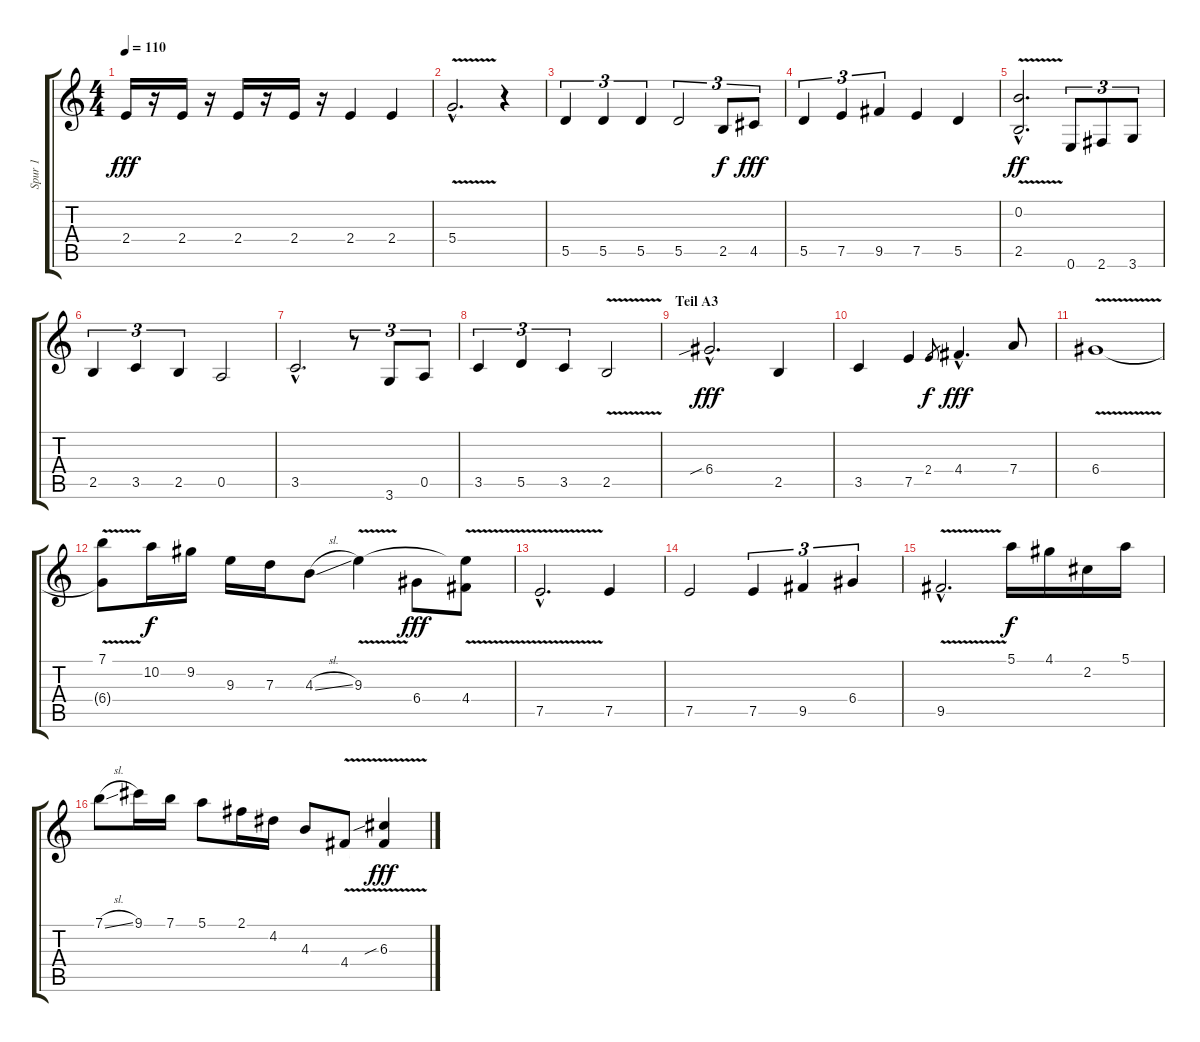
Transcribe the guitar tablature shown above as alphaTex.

\track ("Spur 1" "Spur 1") {instrument acousticguitarnylon}
\staff {score tabs}
\tuning (E4 B3 G3 D3 A2 E2) {hide}
\ts (4 4)
\tempo 110
\clef g2
\ks c
2.4.16{dy fff} r.16 2.4.16 r.16 2.4.16 r.16 2.4.16 r.16 2.4.4 2.4.4 |
5.4{v hac}.2{d} r.4 |
5.5.4{tu (3 2)} 5.5.4{tu (3 2)} 5.5.4{tu (3 2)} 5.5.2{tu (3 2)} 2.5.8{tu (3 2) dy f} 4.5.8{tu (3 2) dy fff} |
5.5.4{tu (3 2)} 7.5.4{tu (3 2)} 9.5.4{tu (3 2)} 7.5.4 5.5.4 |
(0.2{hac} 2.5{v hac}).2{d dy ff} 0.6.8{tu (3 2)} 2.6.8{tu (3 2)} 3.6.8{tu (3 2)} |
2.5.4{tu (3 2)} 3.5.4{tu (3 2)} 2.5.4{tu (3 2)} 0.5.2 |
3.5{hac}.2{d} r.8{tu (3 2)} 3.6.8{tu (3 2)} 0.5.8{tu (3 2)} |
3.5.4{tu (3 2)} 5.5.4{tu (3 2)} 3.5.4{tu (3 2)} 2.5{v}.2 |
\section ("" "Teil A3")
6.4{sib hac}.2{d dy fff instrument acousticguitarsteel} 2.5.4 |
3.5.4 7.5.4 2.4.8{gr dy f} 4.4{hac}.4{d dy fff} 7.4.8 |
6.4{v}.1 |
(7.1{v} 6.4{t}).8{instrument cello} 10.2.16{dy f} 9.2.16 9.3.16 7.3.16 4.3{sl}.8 9.3{v}.4 6.4.8{dy fff instrument acousticguitarnylon} (9.3{t} 4.4).8 |
7.5{v hac}.2{d} 7.5.4 |
7.5.2 7.5.4{tu (3 2)} 9.5.4{tu (3 2)} 6.4.4{tu (3 2)} |
9.5{v hac}.2{d} 5.1.16{dy f instrument cello} 4.1.16 2.2.16 5.1.16 |
7.1{sl}.8 9.1.16 7.1.16 5.1.8 2.1.16 4.2.16 4.3.8 4.4{v}.8{instrument acousticguitarnylon} (6.3{sib} 4.4{t}).4{dy fff}
